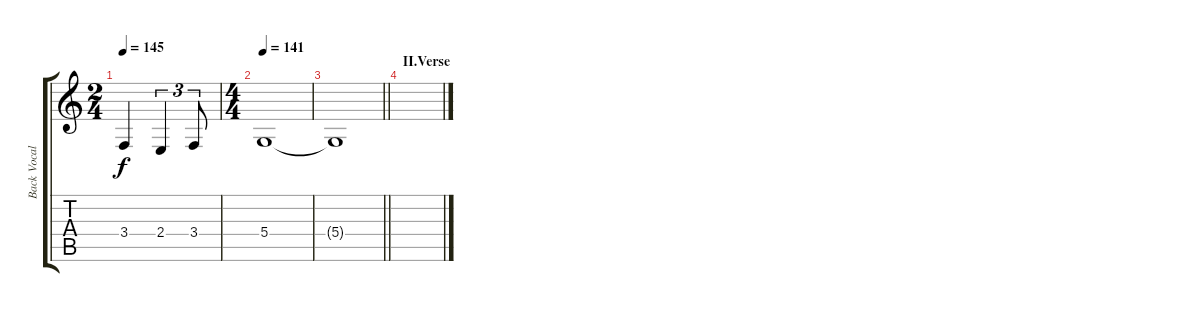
\track ("Back Vocals" "Back Vocal") {instrument tenorsax}
\staff {score tabs}
\tuning (E4 B3 G3 D3 A2 E2) {hide}
\ts (2 4)
\tempo 145
\clef g2
\ks c
3.4.4{dy f} 2.4.4{tu (3 2)} 3.4.8{tu (3 2)} |
\ts (4 4)
\tempo 141
5.4.1 |
\barLineRight lightlight
5.4{t}.1 |
\section ("" "II.Verse")
